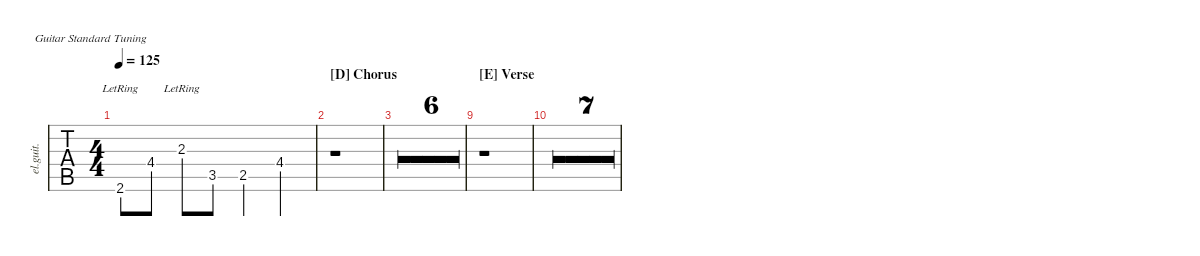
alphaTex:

\defaultSystemsLayout 4
\hideDynamics
\bracketExtendMode nobrackets
\otherSystemsTrackNameOrientation horizontal
\track ("Clean Guitar 1" "el.guit.") {defaultSystemsLayout 4 multiBarRest instrument electricguitarclean}
\staff {tabs}
\tuning (E4 B3 G3 D3 A2 E2)
\ts (4 4)
\tempo 125
\clef g2
\ks c
2.6{lr t acc #}.8{dy mf} 4.4{acc #}.8 2.3{lr}.8 3.5.8 2.5.4 4.4{acc #}.4 |
\section ("D" "Chorus")
r.1 |
r.1 |
r.1 |
r.1 |
r.1 |
r.1 |
r.1 |
\section ("E" "Verse")
r.1 |
r.1 |
r.1 |
r.1 |
r.1 |
r.1 |
r.1 |
r.1
